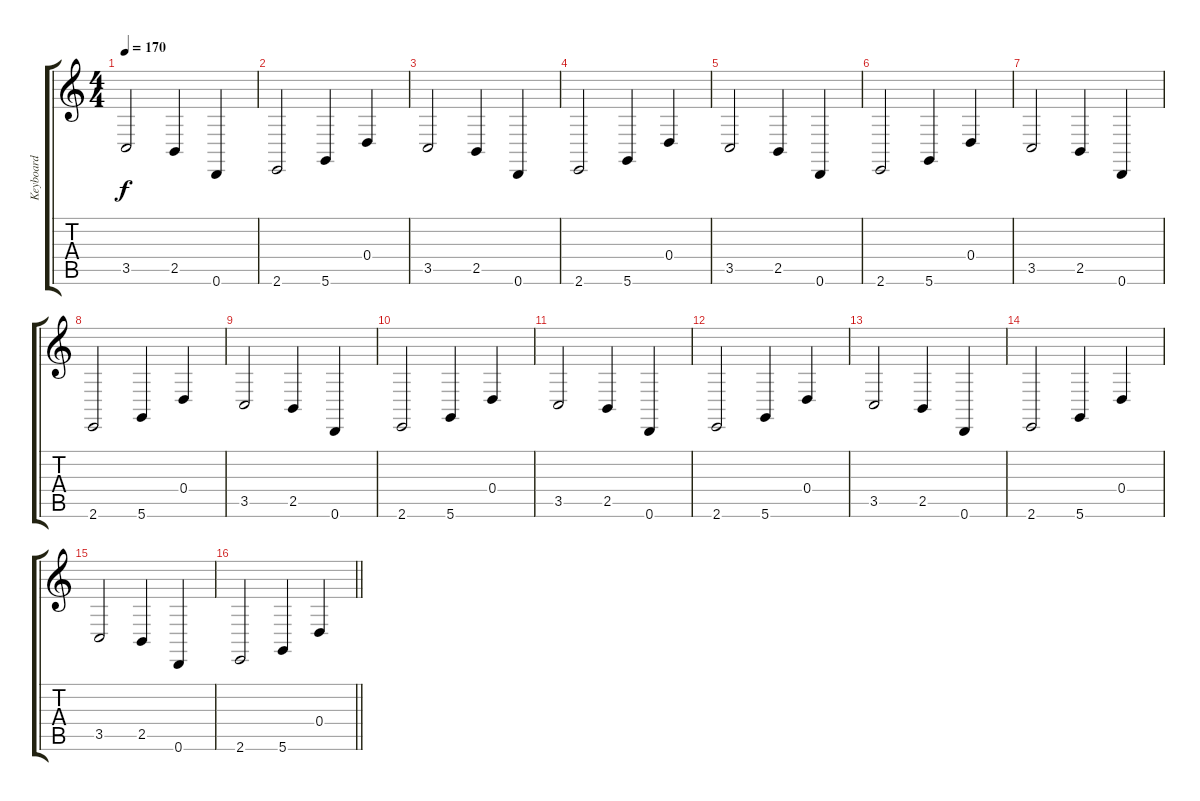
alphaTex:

\track ("Keyboard" "Keyboard") {instrument viola}
\staff {score tabs}
\tuning (E4 B3 G3 D3 A2 D2) {hide}
\ts (4 4)
\tempo 170
\clef g2
\ks c
3.5.2{dy f} 2.5.4 0.6.4 |
2.6.2 5.6.4 0.4.4 |
3.5.2 2.5.4 0.6.4 |
2.6.2 5.6.4 0.4.4 |
3.5.2 2.5.4 0.6.4 |
2.6.2 5.6.4 0.4.4 |
3.5.2 2.5.4 0.6.4 |
2.6.2 5.6.4 0.4.4 |
3.5.2 2.5.4 0.6.4 |
2.6.2 5.6.4 0.4.4 |
3.5.2 2.5.4 0.6.4 |
2.6.2 5.6.4 0.4.4 |
3.5.2 2.5.4 0.6.4 |
2.6.2 5.6.4 0.4.4 |
3.5.2 2.5.4 0.6.4 |
\barLineRight lightlight
2.6.2 5.6.4 0.4.4
